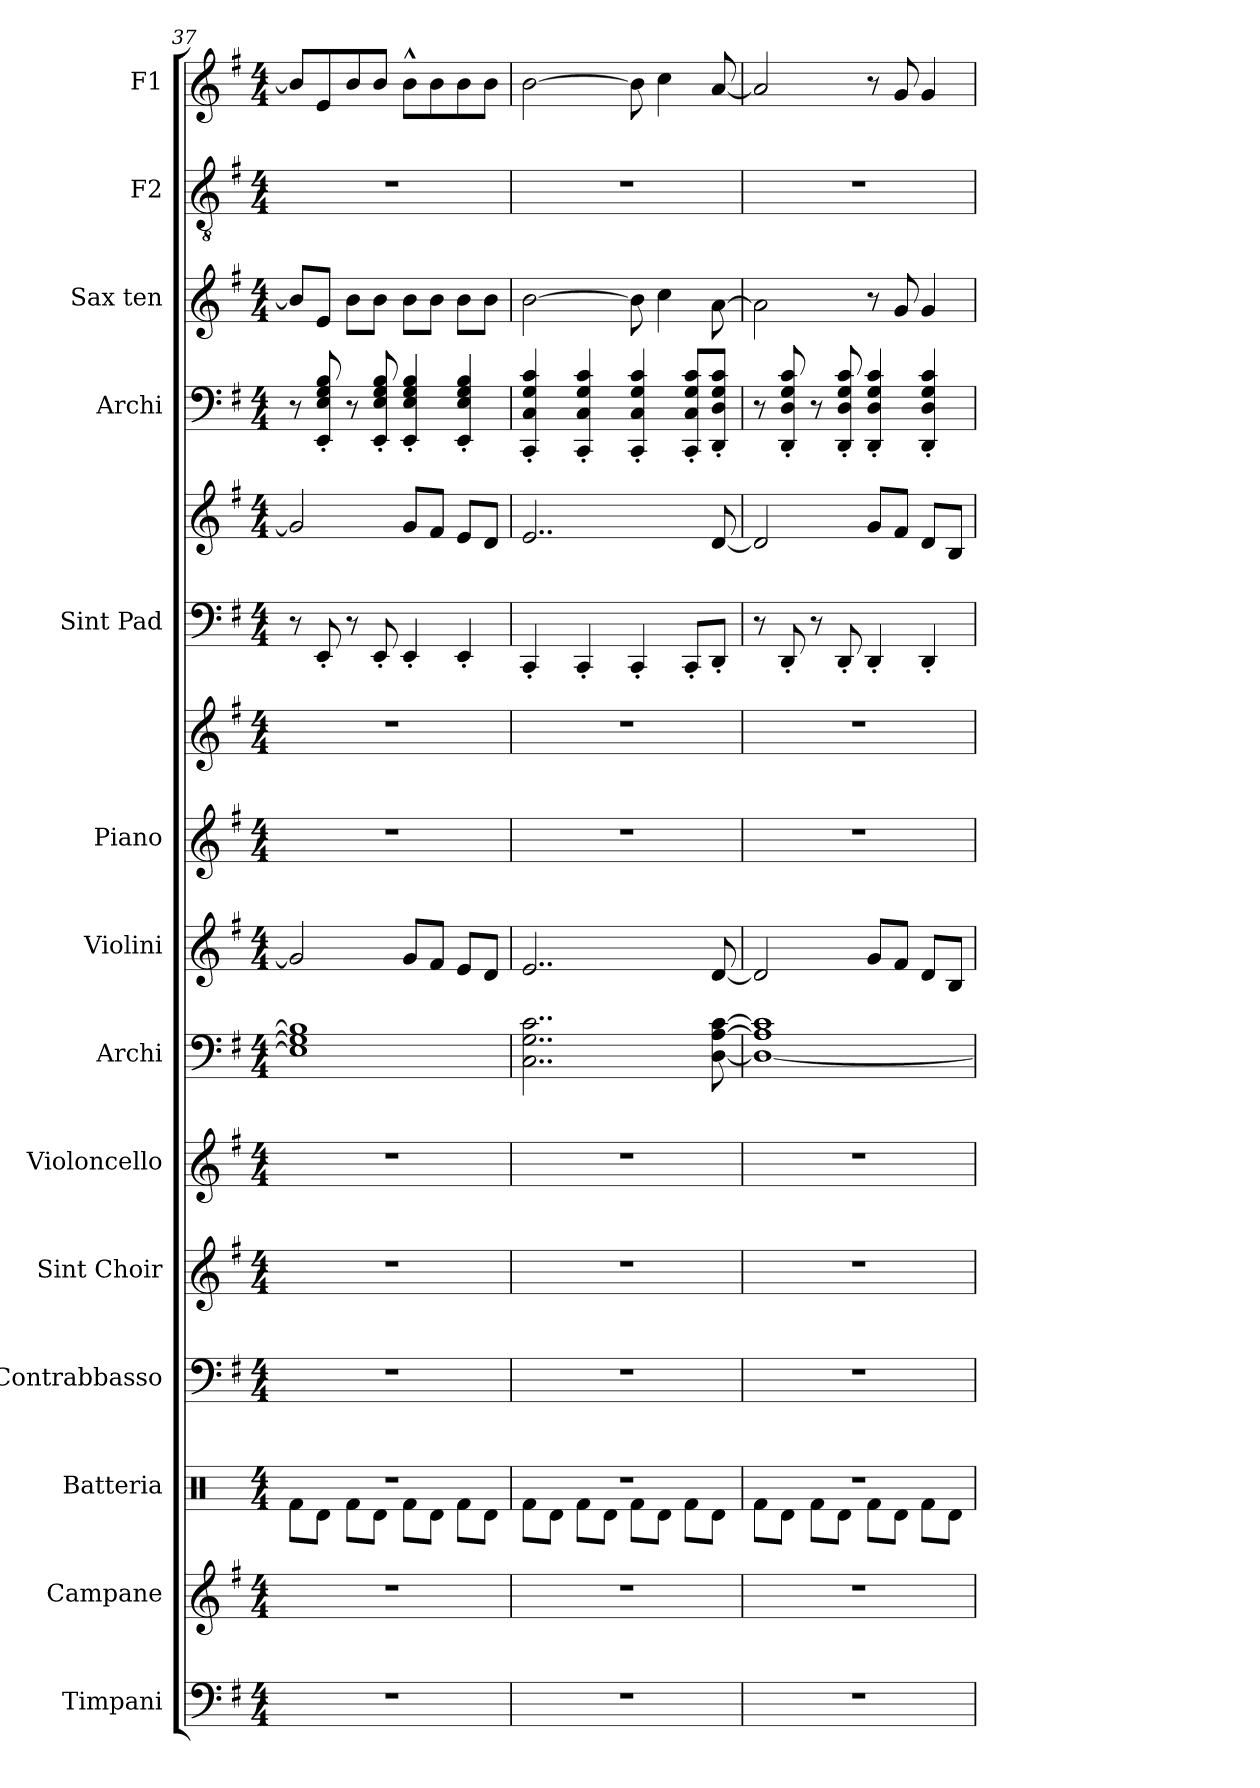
**kern	**kern	**kern	**kern	**kern	**kern	**kern	**kern	**kern	**kern	**kern	**kern	**kern	**kern	**kern	**kern
*part14	*part13	*part12	*part11	*part10	*part9	*part8	*part7	*part6	*part6	*part5	*part5	*part4	*part3	*part2	*part1
*staff16	*staff15	*staff14	*staff13	*staff12	*staff11	*staff10	*staff9	*staff8	*staff7	*staff6	*staff5	*staff4	*staff3	*staff2	*staff1
*I"Timpani	*I"Campane	*I"Batteria	*I"Contrabbasso	*I"Sint Choir	*I"Violoncello	*I"Archi	*I"Violini	*I"Piano	*	*I"Sint Pad	*	*I"Archi	*I"Sax ten	*I"F2	*I"F1
*I'Tmp	*I'Cmp	*I'Batt	*I'Cb	*I'Sint	*I'Vc	*I'Ar	*I'Vl.	*	*	*I'Sint	*	*I'Ar	*I'Sax.t	*I'F2	*I'F1
*clefF4	*clefG2	*clefX	*clefF4	*clefG2	*clefG2	*clefF4	*clefG2	*clefG2	*clefG2	*clefF4	*clefG2	*clefF4	*clefG2	*clefGv2	*clefG2
*	*	*	*ITrd7c12	*	*	*	*	*	*	*	*	*	*ITrd8c14	*ITrd8c14	*
*k[f#]	*k[f#]	*k[]	*k[f#]	*k[f#]	*k[f#]	*k[f#]	*k[f#]	*k[f#]	*k[f#]	*k[f#]	*k[f#]	*k[f#]	*k[f#]	*k[f#]	*k[f#]
*M4/4	*M4/4	*M4/4	*M4/4	*M4/4	*M4/4	*M4/4	*M4/4	*M4/4	*M4/4	*M4/4	*M4/4	*M4/4	*M4/4	*M4/4	*M4/4
=37	=37	=37	=37	=37	=37	=37	=37	=37	=37	=37	=37	=37	=37	=37	=37
*	*	*^	*	*	*	*	*	*	*	*	*	*	*	*	*
1r	1r	1r	8Rf\L	1r	1r	1r	1E] 1G] 1B]	2g/]	1r	1r	8r	2g/]	8r	8B/L]	1r	8b/L]
.	.	.	8Rd\J	.	.	.	.	.	.	.	8EE'/	.	8EE/' 8E/' 8G/' 8B/'	8E/J	.	8e/
.	.	.	8Rf\L	.	.	.	.	.	.	.	8r	.	8r	8B\L	.	8b/
.	.	.	8Rd\J	.	.	.	.	.	.	.	8EE'/	.	8EE/' 8E/' 8G/' 8B/'	8B\J	.	8b/J
.	.	.	8Rf\L	.	.	.	.	8g/L	.	.	4EE'/	8g/L	4EE/' 4E/' 4G/' 4B/'	8B\L	.	8b^^i\L
.	.	.	8Rd\J	.	.	.	.	8f#/J	.	.	.	8f#/J	.	8B\J	.	8b\
.	.	.	8Rf\L	.	.	.	.	8e/L	.	.	4EE'/	8e/L	4EE/' 4E/' 4G/' 4B/'	8B\L	.	8b\
.	.	.	8Rd\J	.	.	.	.	8d/J	.	.	.	8d/J	.	8B\J	.	8b\J
!!LO:PB:g=z
=38	=38	=38	=38	=38	=38	=38	=38	=38	=38	=38	=38	=38	=38	=38	=38	=38
1r	1r	1r	8Rf\L	1r	1r	1r	2..C\ 2..G\ 2..c\	2..e/	1r	1r	4CC'/	2..e/	4CC/' 4C/' 4G/' 4c/'	[2B\	1r	[2b\
.	.	.	8Rd\J	.	.	.	.	.	.	.	.	.	.	.	.	.
.	.	.	8Rf\L	.	.	.	.	.	.	.	4CC'/	.	4CC/' 4C/' 4G/' 4c/'	.	.	.
.	.	.	8Rd\J	.	.	.	.	.	.	.	.	.	.	.	.	.
.	.	.	8Rf\L	.	.	.	.	.	.	.	4CC'/	.	4CC/' 4C/' 4G/' 4c/'	8B\]	.	8b\]
.	.	.	8Rd\J	.	.	.	.	.	.	.	.	.	.	4c\	.	4cc\
.	.	.	8Rf\L	.	.	.	.	.	.	.	8CC'/L	.	8CC'/ 8C'/ 8G'/ 8c'/L	.	.	.
.	.	.	8Rd\J	.	.	.	[8D\ [8A\ [8c\	[8d/	.	.	8DD'/J	[8d/	8DD'/ 8D'/ 8G'/ 8c'/J	[8A\	.	[8a/
=39	=39	=39	=39	=39	=39	=39	=39	=39	=39	=39	=39	=39	=39	=39	=39	=39
1r	1r	1r	8Rf\L	1r	1r	1r	1D_ 1A] 1c]	2d/]	1r	1r	8r	2d/]	8r	2A\]	1r	2a/]
.	.	.	8Rd\J	.	.	.	.	.	.	.	8DD'/	.	8DD/' 8D/' 8G/' 8c/'	.	.	.
.	.	.	8Rf\L	.	.	.	.	.	.	.	8r	.	8r	.	.	.
.	.	.	8Rd\J	.	.	.	.	.	.	.	8DD'/	.	8DD/' 8D/' 8G/' 8c/'	.	.	.
.	.	.	8Rf\L	.	.	.	.	8g/L	.	.	4DD'/	8g/L	4DD/' 4D/' 4G/' 4c/'	8r	.	8r
.	.	.	8Rd\J	.	.	.	.	8f#/J	.	.	.	8f#/J	.	8G/	.	8gi/
.	.	.	8Rf\L	.	.	.	.	8d/L	.	.	4DD'/	8d/L	4DD/' 4D/' 4G/' 4c/'	4G/	.	4gi/
.	.	.	8Rd\J	.	.	.	.	8B/J	.	.	.	8B/J	.	.	.	.
*	*	*v	*v	*	*	*	*	*	*	*	*	*	*	*	*	*
=	=	=	=	=	=	=	=	=	=	=	=	=	=	=	=
*-	*-	*-	*-	*-	*-	*-	*-	*-	*-	*-	*-	*-	*-	*-	*-
